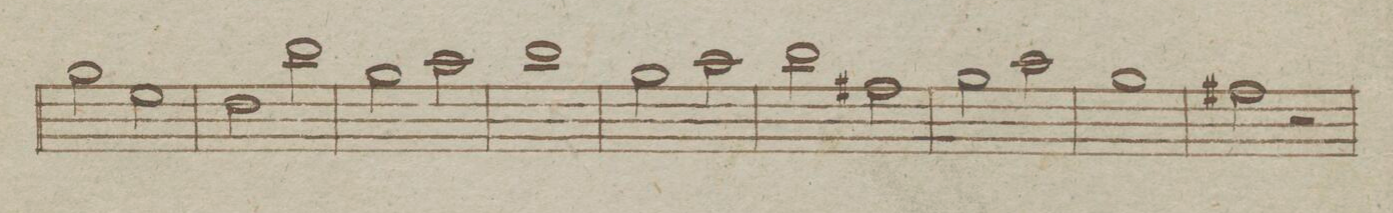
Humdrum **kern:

**kern
*I"Flautto Secondo
*clefG2
*k[b-e-]
*met(c|)
*M2/2
2gg\
2ee-\
=17
2dd\
2bb-\
=18
2gg\
2aa\
=19
1bb-
=20
2gg\
2aa\
=21
2bb-\
2ff#X\
=22
2gg\
2aa\
=23
1gg
=24
2ff#X\
2r
=25
*-
